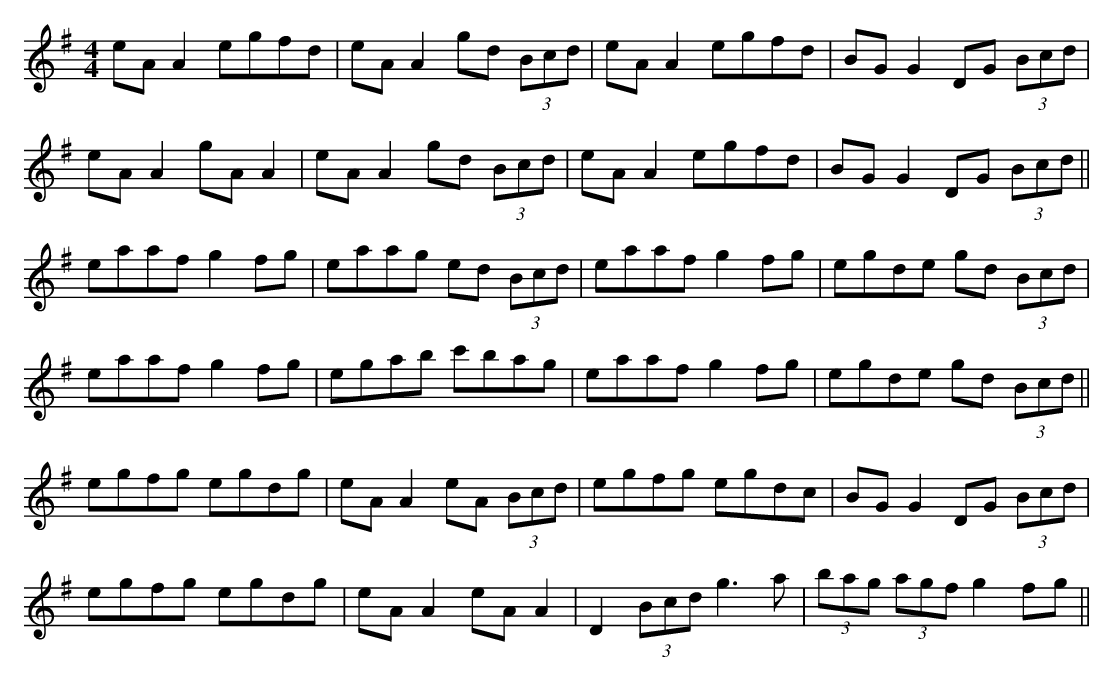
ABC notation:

X:1
M:4/4
K:Ador
eA A2 egfd|eA A2 gd (3Bcd|eA A2 egfd|BG G2 DG (3Bcd|
eA A2 gA A2|eA A2 gd (3Bcd|eA A2 egfd|BG G2 DG (3Bcd||
eaaf g2 fg|eaag ed (3Bcd|eaaf g2 fg|egde gd (3Bcd|
eaaf g2 fg|egab c'bag|eaaf g2 fg|egde gd (3Bcd||
egfg egdg|eA A2 eA (3Bcd|egfg egdc|BG G2 DG (3Bcd|
egfg egdg|eA A2 eA A2|D2 (3Bcd g3a|(3bag (3agf g2 fg||
